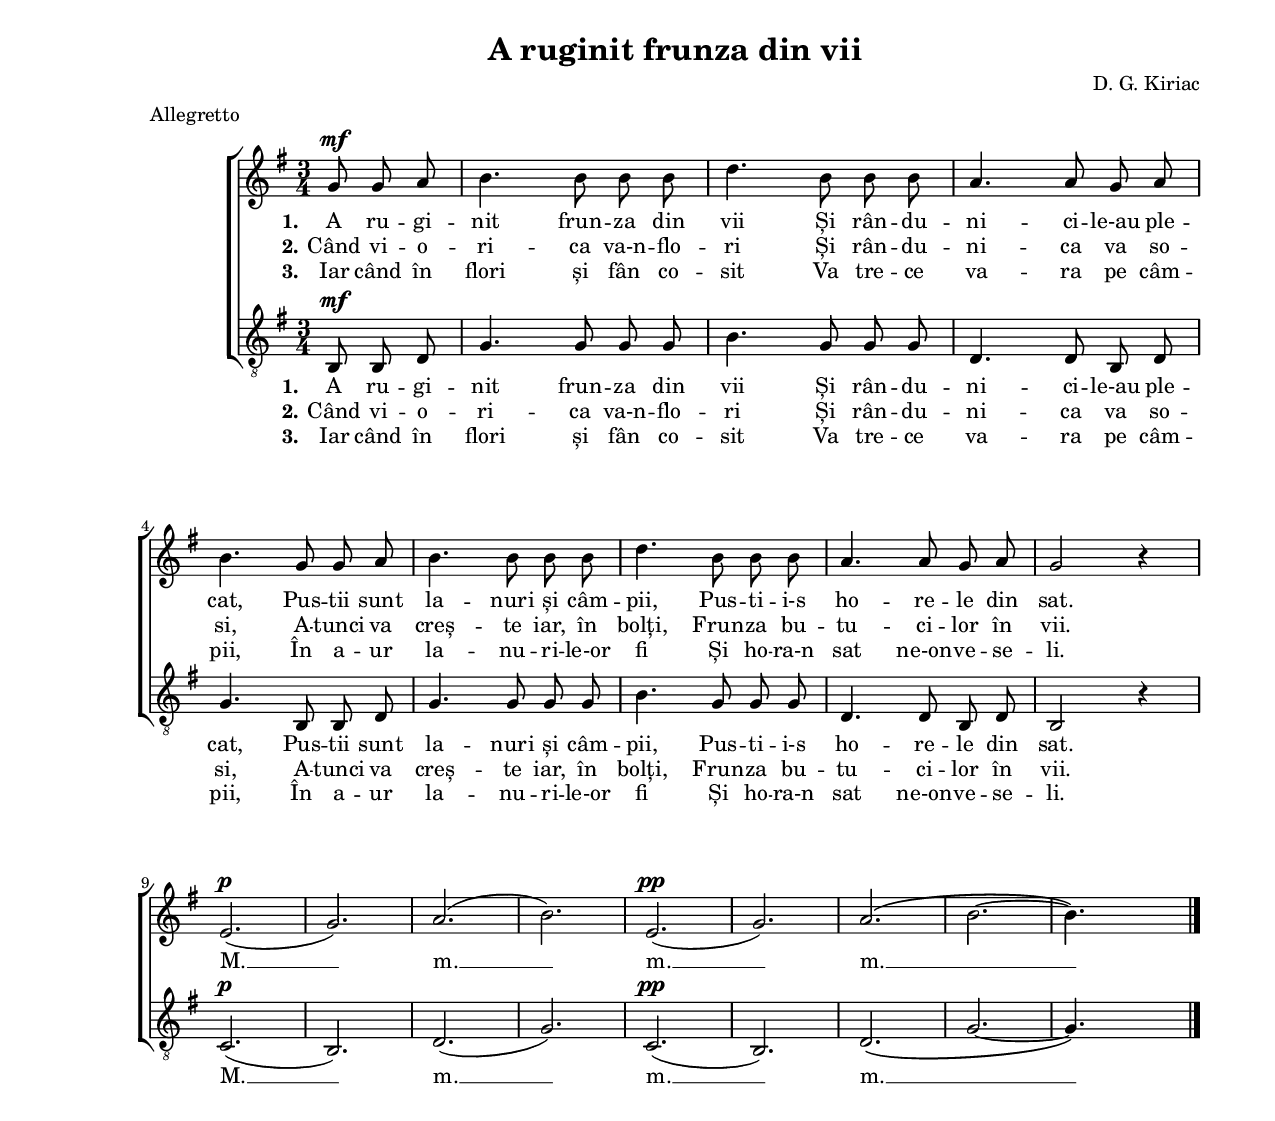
\version "2.19.80"

\paper {
  #(set-paper-size "letter")
  system-system-spacing.basic-distance = #25
  left-margin = 1\in
  line-width = 7\in
  print-page-number = false
  top-margin = 0.7\in
  bottom-margin = 0.7\in
}

\header {
  title = "A ruginit frunza din vii"
  composer = "D. G. Kiriac"
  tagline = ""
  meter = "Allegretto"
}

#(set-global-staff-size 17)

global = {
  \key g \major
  \time 3/4
  \autoBeamOff
  \set Staff.midiInstrument = "clarinet"
}

stanzaOne = \lyricmode {
  \set stanza = "1."
  A ru -- gi -- nit frun -- za din vii
  Și rân -- du -- ni -- ci -- le-au ple -- cat,
  Pus -- tii sunt la -- nuri și câm -- pii,
  Pus -- ti -- i-s ho -- re -- le din sat.

  M. __ m. __ m. __ m. __
}

stanzaTwo = \lyricmode {
  \set stanza = "2."
  Când vi -- o -- ri -- ca va-n -- flo -- ri
  Și rân -- du -- ni -- ca va so -- si,
  A -- tunci va creș -- te iar, în bolți,
  Frun -- za bu -- tu -- ci -- lor în vii.
}

stanzaThree = \lyricmode {
  \set stanza = "3."
  Iar când în flori și fân co -- sit
  Va tre -- ce va -- ra pe câm -- pii,
  În a -- ur la -- nu -- ri -- le-or fi
  Și ho -- ra-n sat ne-on -- ve -- se -- li.
}

womenMusic = \relative c' {
  \partial 4. g'8^\mf g8 a8
  b4. b8 b8 b8
  d4. b8 b8 b8
  a4. a8 g8 a8
  \break

  b4. g8 g8 a8
  b4. b8 b8 b8
  d4. b8 b8 b8
  a4. a8 g8 a8
  g2 r4
  \break

  e2.(^\p
  g2.)
  a2.(
  b2.)
  e,2.(^\pp
  g2.)
  a2.\( \melisma
  b2.~
  b4.\) \melismaEnd s4.
  \bar "|."
}

menMusic = \relative c' {
  \partial 4. b,8^\mf b8 d8
  g4. g8 g8 g8
  b4. g8 g8 g8
  d4. d8 b8 d8

  g4. b,8 b8 d8
  g4. g8 g8 g8
  b4. g8 g8 g8
  d4. d8 b8 d8
  b2 r4

  c2.(^\p
  b2.)
  d2.(
  g2.)
  c,2.(^\pp
  b2.)
  d2.\( \melisma
  g2.~
  g4.\) \melismaEnd s4.
}

myScore = \new Score <<
  \new ChoirStaff <<
    \new Staff \new Voice { \global \womenMusic }
    \addlyrics { \stanzaOne }
    \addlyrics { \stanzaTwo }
    \addlyrics { \stanzaThree }

    \new Staff <<
      \clef "G_8"
      \new Voice { \global \menMusic }
      \addlyrics { \stanzaOne }
      \addlyrics { \stanzaTwo }
      \addlyrics { \stanzaThree }
    >>
  >>
>>

\score {
  \myScore
  \layout { }
}

midiOutput = \midi {
  \tempo 4 = 96
}

\score {
  \unfoldRepeats
  \myScore
  \midi { \midiOutput }
}

\score {
  \unfoldRepeats
  \new Voice { \global \womenMusic }
  \midi { \midiOutput }
}

\score {
  \unfoldRepeats
  \new Voice { \global \menMusic }
  \midi { \midiOutput }
}
